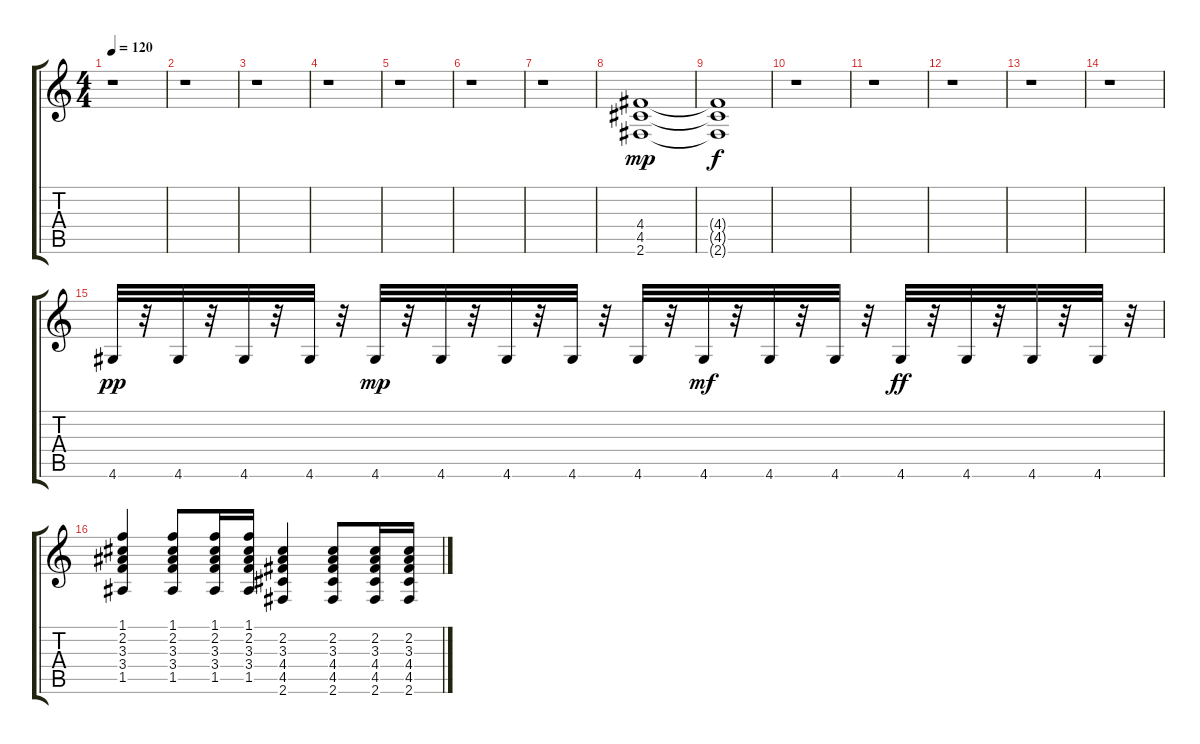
\track "" {instrument distortionguitar}
\staff {score tabs}
\tuning (E4 B3 G3 D3 A2 E2) {hide}
\ts (4 4)
\tempo 120
\clef g2
\ks c
r.1{dy ff} |
r.1 |
r.1 |
r.1 |
r.1 |
r.1 |
r.1 |
(4.4 4.5 2.6).1{dy mp} |
(4.4{t} 4.5{t} 2.6{t}).1{dy f} |
r.1 |
r.1 |
r.1 |
r.1 |
r.1 |
4.6.32{dy pp} r.32 4.6.32 r.32 4.6.32 r.32 4.6.32 r.32 4.6.32{dy mp} r.32 4.6.32 r.32 4.6.32 r.32 4.6.32 r.32 4.6.32 r.32 4.6.32{dy mf} r.32 4.6.32 r.32 4.6.32 r.32 4.6.32{dy ff} r.32 4.6.32 r.32 4.6.32 r.32 4.6.32 r.32 |
(1.1 2.2 3.3 3.4 1.5).4 (1.1 2.2 3.3 3.4 1.5).8 (1.1 2.2 3.3 3.4 1.5).16 (1.1 2.2 3.3 3.4 1.5).16 (2.2 3.3 4.4 4.5 2.6).4 (2.2 3.3 4.4 4.5 2.6).8 (2.2 3.3 4.4 4.5 2.6).16 (2.2 3.3 4.4 4.5 2.6).16
